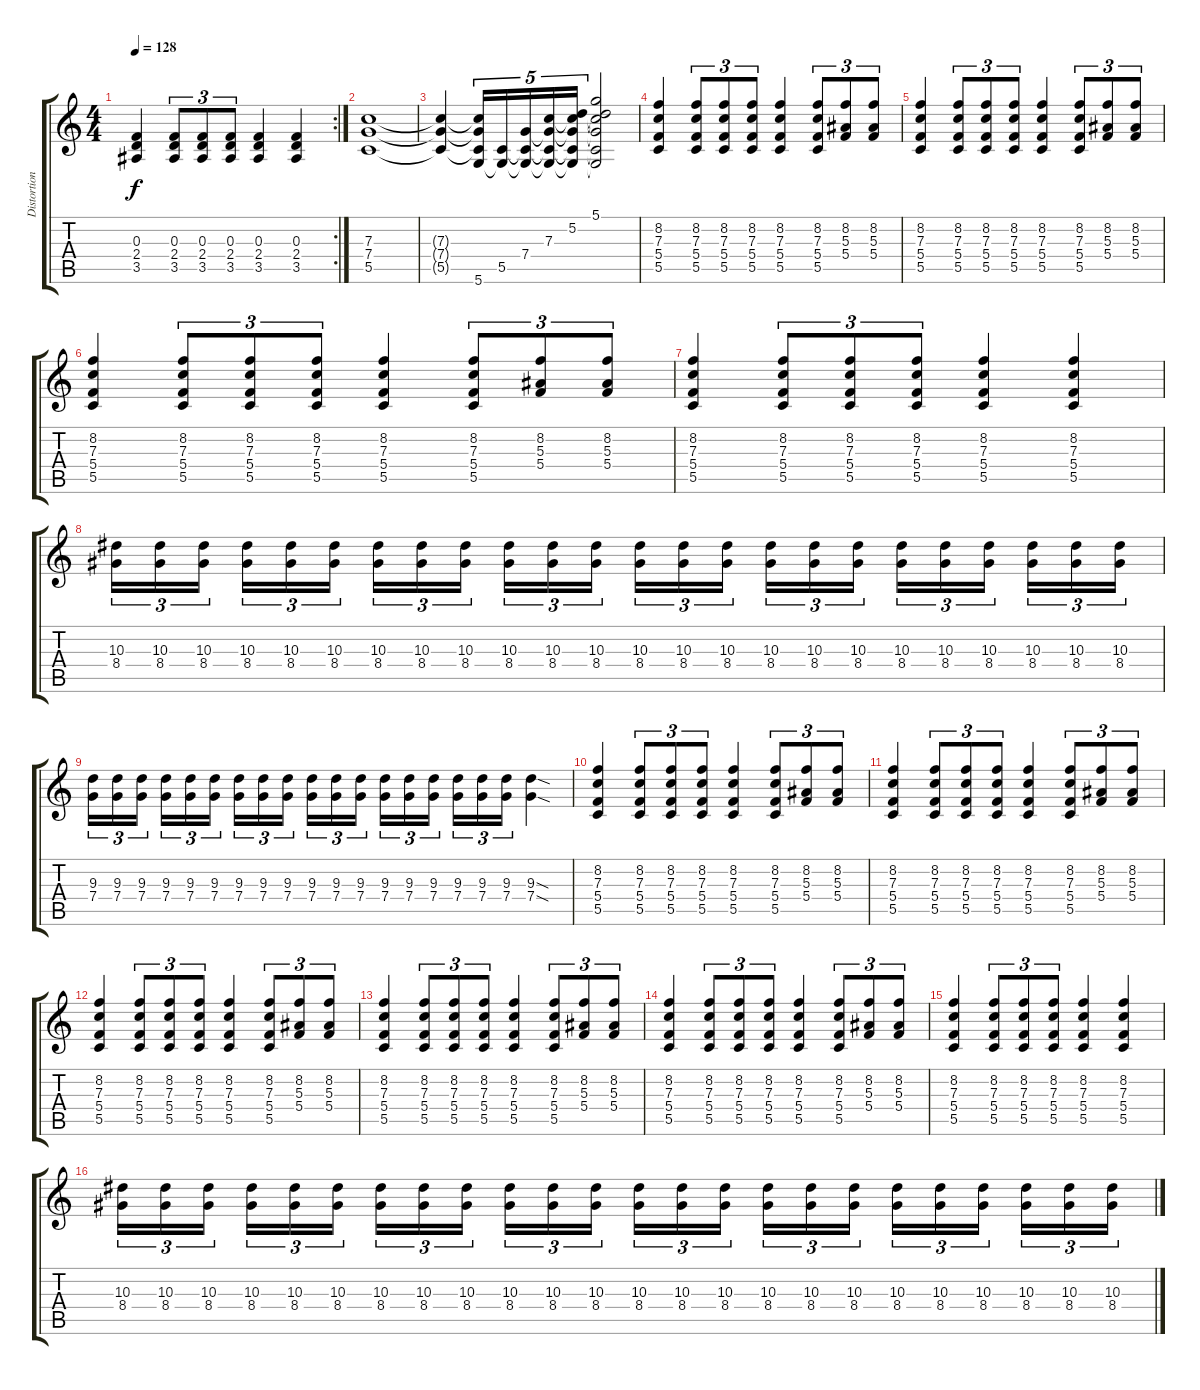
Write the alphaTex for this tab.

\track ("Distortion Guitar 1" "Distortion") {instrument distortionguitar}
\staff {score tabs}
\tuning (D4 A3 F3 C3 G2 D2) {hide}
\rc 2
\ts (4 4)
\tempo 128
\clef g2
\ks c
(0.3 2.4 3.5).4{dy f} (0.3 2.4 3.5).8{tu (3 2)} (0.3 2.4 3.5).8{tu (3 2)} (0.3 2.4 3.5).8{tu (3 2)} (0.3 2.4 3.5).4 (0.3 2.4 3.5).4 |
(7.3 7.4 5.5).1 |
(7.3{t} 7.4{t} 5.5{t}).4 (7.3{t} 7.4{t} 5.5{t} 5.6).16{tu (5 4)} (5.5 5.6{t}).16{tu (5 4)} (7.4 5.5{t} 5.6{t}).16{tu (5 4)} (7.3 7.4{t} 5.5{t} 5.6{t}).16{tu (5 4)} (5.2 7.3{t} 7.4{t} 5.5{t} 5.6{t}).16{tu (5 4)} (5.1 5.2{t} 7.3{t} 7.4{t} 5.5{t} 5.6{t}).2 |
(8.2 7.3 5.4 5.5).4 (8.2 7.3 5.4 5.5).8{tu (3 2)} (8.2 7.3 5.4 5.5).8{tu (3 2)} (8.2 7.3 5.4 5.5).8{tu (3 2)} (8.2 7.3 5.4 5.5).4 (8.2 7.3 5.4 5.5).8{tu (3 2)} (8.2 5.3 5.4).8{tu (3 2)} (8.2 5.3 5.4).8{tu (3 2)} |
(8.2 7.3 5.4 5.5).4 (8.2 7.3 5.4 5.5).8{tu (3 2)} (8.2 7.3 5.4 5.5).8{tu (3 2)} (8.2 7.3 5.4 5.5).8{tu (3 2)} (8.2 7.3 5.4 5.5).4 (8.2 7.3 5.4 5.5).8{tu (3 2)} (8.2 5.3 5.4).8{tu (3 2)} (8.2 5.3 5.4).8{tu (3 2)} |
(8.2 7.3 5.4 5.5).4 (8.2 7.3 5.4 5.5).8{tu (3 2)} (8.2 7.3 5.4 5.5).8{tu (3 2)} (8.2 7.3 5.4 5.5).8{tu (3 2)} (8.2 7.3 5.4 5.5).4 (8.2 7.3 5.4 5.5).8{tu (3 2)} (8.2 5.3 5.4).8{tu (3 2)} (8.2 5.3 5.4).8{tu (3 2)} |
(8.2 7.3 5.4 5.5).4 (8.2 7.3 5.4 5.5).8{tu (3 2)} (8.2 7.3 5.4 5.5).8{tu (3 2)} (8.2 7.3 5.4 5.5).8{tu (3 2)} (8.2 7.3 5.4 5.5).4 (8.2 7.3 5.4 5.5).4 |
(10.3 8.4).16{tu (3 2)} (10.3 8.4).16{tu (3 2)} (10.3 8.4).16{tu (3 2)} (10.3 8.4).16{tu (3 2)} (10.3 8.4).16{tu (3 2)} (10.3 8.4).16{tu (3 2)} (10.3 8.4).16{tu (3 2)} (10.3 8.4).16{tu (3 2)} (10.3 8.4).16{tu (3 2)} (10.3 8.4).16{tu (3 2)} (10.3 8.4).16{tu (3 2)} (10.3 8.4).16{tu (3 2)} (10.3 8.4).16{tu (3 2)} (10.3 8.4).16{tu (3 2)} (10.3 8.4).16{tu (3 2)} (10.3 8.4).16{tu (3 2)} (10.3 8.4).16{tu (3 2)} (10.3 8.4).16{tu (3 2)} (10.3 8.4).16{tu (3 2)} (10.3 8.4).16{tu (3 2)} (10.3 8.4).16{tu (3 2)} (10.3 8.4).16{tu (3 2)} (10.3 8.4).16{tu (3 2)} (10.3 8.4).16{tu (3 2)} |
(9.3 7.4).16{tu (3 2)} (9.3 7.4).16{tu (3 2)} (9.3 7.4).16{tu (3 2)} (9.3 7.4).16{tu (3 2)} (9.3 7.4).16{tu (3 2)} (9.3 7.4).16{tu (3 2)} (9.3 7.4).16{tu (3 2)} (9.3 7.4).16{tu (3 2)} (9.3 7.4).16{tu (3 2)} (9.3 7.4).16{tu (3 2)} (9.3 7.4).16{tu (3 2)} (9.3 7.4).16{tu (3 2)} (9.3 7.4).16{tu (3 2)} (9.3 7.4).16{tu (3 2)} (9.3 7.4).16{tu (3 2)} (9.3 7.4).16{tu (3 2)} (9.3 7.4).16{tu (3 2)} (9.3 7.4).16{tu (3 2)} (9.3{sod} 7.4{sod}).4 |
(8.2 7.3 5.4 5.5).4 (8.2 7.3 5.4 5.5).8{tu (3 2)} (8.2 7.3 5.4 5.5).8{tu (3 2)} (8.2 7.3 5.4 5.5).8{tu (3 2)} (8.2 7.3 5.4 5.5).4 (8.2 7.3 5.4 5.5).8{tu (3 2)} (8.2 5.3 5.4).8{tu (3 2)} (8.2 5.3 5.4).8{tu (3 2)} |
(8.2 7.3 5.4 5.5).4 (8.2 7.3 5.4 5.5).8{tu (3 2)} (8.2 7.3 5.4 5.5).8{tu (3 2)} (8.2 7.3 5.4 5.5).8{tu (3 2)} (8.2 7.3 5.4 5.5).4 (8.2 7.3 5.4 5.5).8{tu (3 2)} (8.2 5.3 5.4).8{tu (3 2)} (8.2 5.3 5.4).8{tu (3 2)} |
(8.2 7.3 5.4 5.5).4 (8.2 7.3 5.4 5.5).8{tu (3 2)} (8.2 7.3 5.4 5.5).8{tu (3 2)} (8.2 7.3 5.4 5.5).8{tu (3 2)} (8.2 7.3 5.4 5.5).4 (8.2 7.3 5.4 5.5).8{tu (3 2)} (8.2 5.3 5.4).8{tu (3 2)} (8.2 5.3 5.4).8{tu (3 2)} |
(8.2 7.3 5.4 5.5).4 (8.2 7.3 5.4 5.5).8{tu (3 2)} (8.2 7.3 5.4 5.5).8{tu (3 2)} (8.2 7.3 5.4 5.5).8{tu (3 2)} (8.2 7.3 5.4 5.5).4 (8.2 7.3 5.4 5.5).8{tu (3 2)} (8.2 5.3 5.4).8{tu (3 2)} (8.2 5.3 5.4).8{tu (3 2)} |
(8.2 7.3 5.4 5.5).4 (8.2 7.3 5.4 5.5).8{tu (3 2)} (8.2 7.3 5.4 5.5).8{tu (3 2)} (8.2 7.3 5.4 5.5).8{tu (3 2)} (8.2 7.3 5.4 5.5).4 (8.2 7.3 5.4 5.5).8{tu (3 2)} (8.2 5.3 5.4).8{tu (3 2)} (8.2 5.3 5.4).8{tu (3 2)} |
(8.2 7.3 5.4 5.5).4 (8.2 7.3 5.4 5.5).8{tu (3 2)} (8.2 7.3 5.4 5.5).8{tu (3 2)} (8.2 7.3 5.4 5.5).8{tu (3 2)} (8.2 7.3 5.4 5.5).4 (8.2 7.3 5.4 5.5).4 |
(10.3 8.4).16{tu (3 2)} (10.3 8.4).16{tu (3 2)} (10.3 8.4).16{tu (3 2)} (10.3 8.4).16{tu (3 2)} (10.3 8.4).16{tu (3 2)} (10.3 8.4).16{tu (3 2)} (10.3 8.4).16{tu (3 2)} (10.3 8.4).16{tu (3 2)} (10.3 8.4).16{tu (3 2)} (10.3 8.4).16{tu (3 2)} (10.3 8.4).16{tu (3 2)} (10.3 8.4).16{tu (3 2)} (10.3 8.4).16{tu (3 2)} (10.3 8.4).16{tu (3 2)} (10.3 8.4).16{tu (3 2)} (10.3 8.4).16{tu (3 2)} (10.3 8.4).16{tu (3 2)} (10.3 8.4).16{tu (3 2)} (10.3 8.4).16{tu (3 2)} (10.3 8.4).16{tu (3 2)} (10.3 8.4).16{tu (3 2)} (10.3 8.4).16{tu (3 2)} (10.3 8.4).16{tu (3 2)} (10.3 8.4).16{tu (3 2)}
